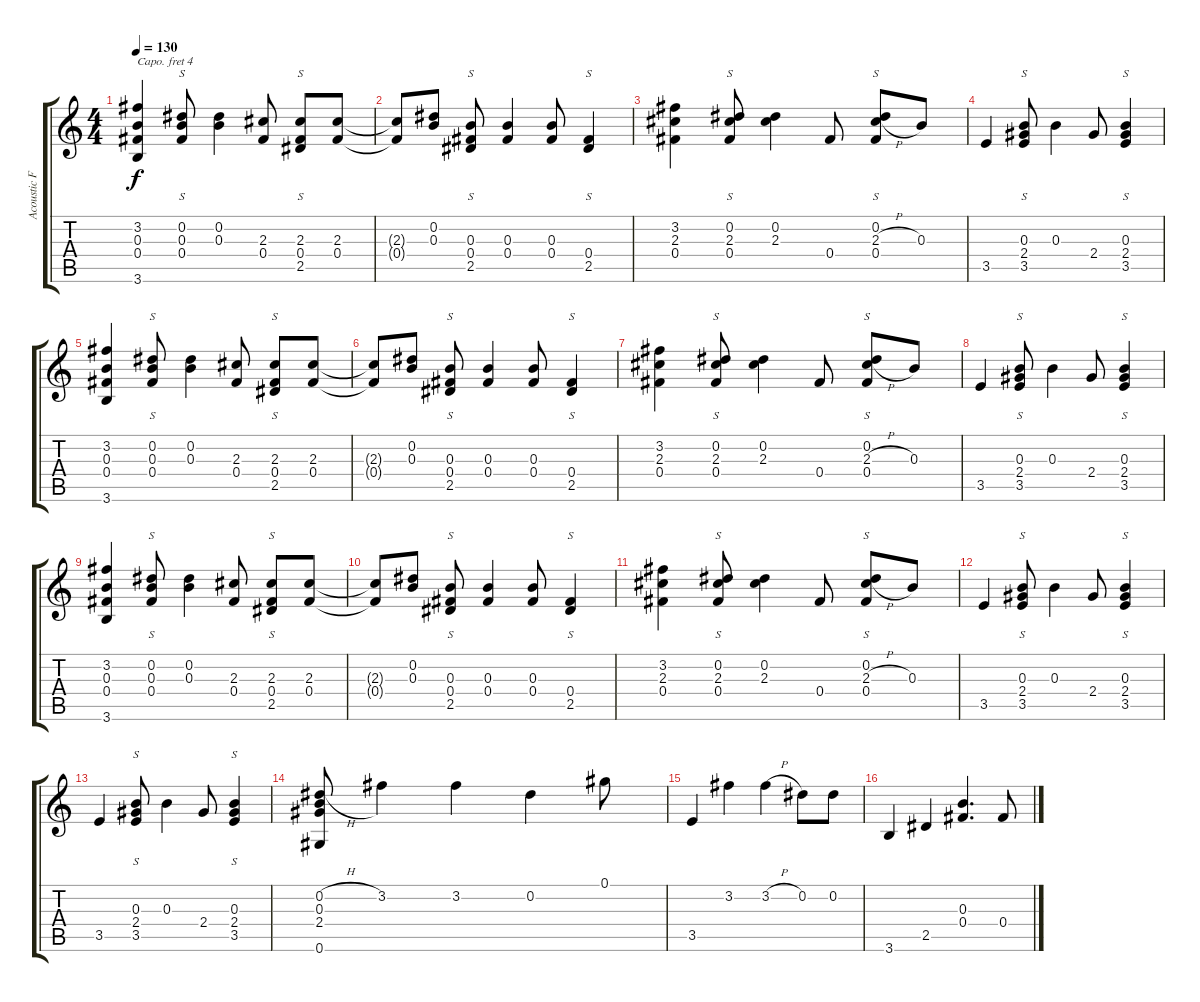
\track ("Acoustic Fingerstyle Guitar Arrangement" "Acoustic F") {instrument acousticguitarnylon}
\staff {score tabs}
\capo 4
\tuning (E4 B3 G3 D3 A2 E2) {hide}
\ts (4 4)
\tempo 130
\clef g2
\ks c
(3.2 0.3 0.4 3.6).4{dy f} (0.2 0.3 0.4).8{s} (0.2 0.3).4 (2.3 0.4).8 (2.3 0.4 2.5).8{s} (2.3 0.4).8 |
(2.3{t} 0.4{t}).8 (0.2 0.3).8 (0.3 0.4 2.5).8{s} (0.3 0.4).4 (0.3 0.4).8 (0.4 2.5).4{s} |
(3.2 2.3 0.4).4 (0.2 2.3 0.4).8{s} (0.2 2.3).4 0.4.8 (0.2 2.3{h} 0.4).8{s} 0.3.8 |
3.5.4 (0.3 2.4 3.5).8{s} 0.3.4 2.4.8 (0.3 2.4 3.5).4{s} |
(3.2 0.3 0.4 3.6).4 (0.2 0.3 0.4).8{s} (0.2 0.3).4 (2.3 0.4).8 (2.3 0.4 2.5).8{s} (2.3 0.4).8 |
(2.3{t} 0.4{t}).8 (0.2 0.3).8 (0.3 0.4 2.5).8{s} (0.3 0.4).4 (0.3 0.4).8 (0.4 2.5).4{s} |
(3.2 2.3 0.4).4 (0.2 2.3 0.4).8{s} (0.2 2.3).4 0.4.8 (0.2 2.3{h} 0.4).8{s} 0.3.8 |
3.5.4 (0.3 2.4 3.5).8{s} 0.3.4 2.4.8 (0.3 2.4 3.5).4{s} |
(3.2 0.3 0.4 3.6).4 (0.2 0.3 0.4).8{s} (0.2 0.3).4 (2.3 0.4).8 (2.3 0.4 2.5).8{s} (2.3 0.4).8 |
(2.3{t} 0.4{t}).8 (0.2 0.3).8 (0.3 0.4 2.5).8{s} (0.3 0.4).4 (0.3 0.4).8 (0.4 2.5).4{s} |
(3.2 2.3 0.4).4 (0.2 2.3 0.4).8{s} (0.2 2.3).4 0.4.8 (0.2 2.3{h} 0.4).8{s} 0.3.8 |
3.5.4 (0.3 2.4 3.5).8{s} 0.3.4 2.4.8 (0.3 2.4 3.5).4{s} |
3.5.4 (0.3 2.4 3.5).8{s} 0.3.4 2.4.8 (0.3 2.4 3.5).4{s} |
(0.2{h} 0.3 2.4 0.6).8 3.2.4 3.2.4 0.2.4 0.1.8 |
3.5.4 3.2.4 3.2{h}.4 0.2.8 0.2.8 |
3.6.4 2.5.4 (0.3 0.4).4{d} 0.4.8
